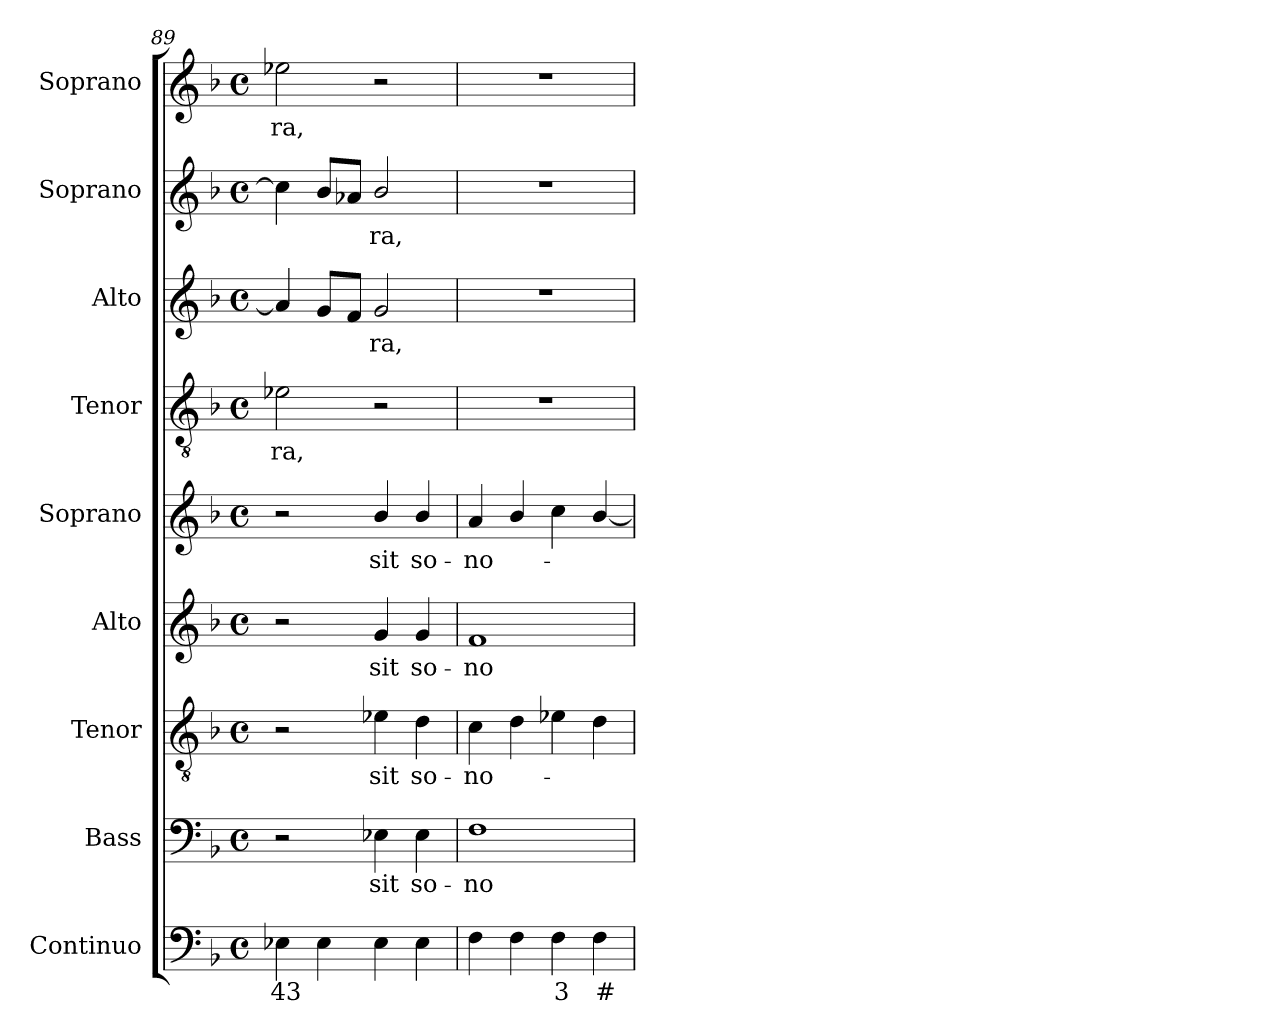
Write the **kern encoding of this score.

**kern	**text	**kern	**text	**kern	**text	**kern	**text	**kern	**text	**kern	**text	**kern	**text	**kern	**text	**kern	**text
*part9	*part9	*part8	*part8	*part7	*part7	*part6	*part6	*part5	*part5	*part4	*part4	*part3	*part3	*part2	*part2	*part1	*part1
*staff9	*staff9	*staff8	*staff8	*staff7	*staff7	*staff6	*staff6	*staff5	*staff5	*staff4	*staff4	*staff3	*staff3	*staff2	*staff2	*staff1	*staff1
*I"Continuo	*	*I"Bass	*	*I"Tenor	*	*I"Alto	*	*I"Soprano	*	*I"Tenor	*	*I"Alto	*	*I"Soprano	*	*I"Soprano	*
*I'Cont.	*	*I'B.	*	*I'T.	*	*I'A.	*	*I'S.	*	*I'T.	*	*I'A.	*	*I'S.	*	*I'S.	*
*clefF4	*	*clefF4	*	*clefGv2	*	*clefG2	*	*clefG2	*	*clefGv2	*	*clefG2	*	*clefG2	*	*clefG2	*
*	*	*	*	*ITrd7c12	*	*	*	*	*	*ITrd7c12	*	*	*	*	*	*	*
*k[b-]	*	*k[b-]	*	*k[b-]	*	*k[b-]	*	*k[b-]	*	*k[b-]	*	*k[b-]	*	*k[b-]	*	*k[b-]	*
*F:	*	*F:	*	*F:	*	*F:	*	*F:	*	*F:	*	*F:	*	*F:	*	*F:	*
*M4/4	*	*M4/4	*	*M4/4	*	*M4/4	*	*M4/4	*	*M4/4	*	*M4/4	*	*M4/4	*	*M4/4	*
*met(c)	*	*met(c)	*	*met(c)	*	*met(c)	*	*met(c)	*	*met(c)	*	*met(c)	*	*met(c)	*	*met(c)	*
=89	=89	=89	=89	=89	=89	=89	=89	=89	=89	=89	=89	=89	=89	=89	=89	=89	=89
!	!LO:LY:b:color=#000000	!	!	!	!	!	!	!	!	!	!	!	!	!	!	!	!
!	!	!	!	!	!	!	!	!	!	!	!LO:LY:b:color=#000000	!	!	!	!	!	!
!	!	!	!	!	!	!	!	!	!	!	!	!	!	!	!	!	!LO:LY:b:color=#000000
4E-Xi\	43	2r	.	2r	.	2r	.	2r	.	2E-Xi\	-ra,	4a-i/]	.	4cci\]	.	2ee-Xi\	-ra,
4E-i\	.	.	.	.	.	.	.	.	.	.	.	8gi/L	.	8b-i/L	.	.	.
.	.	.	.	.	.	.	.	.	.	.	.	8fi/J	.	8a-Xi/J	.	.	.
!	!	!	!LO:LY:b:color=#000000	!	!	!	!	!	!	!	!	!	!	!	!	!	!
!	!	!	!	!	!LO:LY:b:color=#000000	!	!	!	!	!	!	!	!	!	!	!	!
!	!	!	!	!	!	!	!LO:LY:b:color=#000000	!	!	!	!	!	!	!	!	!	!
!	!	!	!	!	!	!	!	!	!LO:LY:b:color=#000000	!	!	!	!	!	!	!	!
!	!	!	!	!	!	!	!	!	!	!	!	!	!LO:LY:b:color=#000000	!	!	!	!
!	!	!	!	!	!	!	!	!	!	!	!	!	!	!	!LO:LY:b:color=#000000	!	!
4E-i\	.	4E-Xi\	sit	4E-Xi\	sit	4gi/	sit	4b-i/	sit	2r	.	2gi/	-ra,	2b-i/	-ra,	2r	.
!	!	!	!LO:LY:b:color=#000000	!	!	!	!	!	!	!	!	!	!	!	!	!	!
!	!	!	!	!	!LO:LY:b:color=#000000	!	!	!	!	!	!	!	!	!	!	!	!
!	!	!	!	!	!	!	!LO:LY:b:color=#000000	!	!	!	!	!	!	!	!	!	!
!	!	!	!	!	!	!	!	!	!LO:LY:b:color=#000000	!	!	!	!	!	!	!	!
4E-i\	.	4E-i\	so-	4Di\	so-	4gi/	so-	4b-i/	so-	.	.	.	.	.	.	.	.
=90	=90	=90	=90	=90	=90	=90	=90	=90	=90	=90	=90	=90	=90	=90	=90	=90	=90
!	!	!	!LO:LY:b:color=#000000	!	!	!	!	!	!	!	!	!	!	!	!	!	!
!	!	!	!	!	!LO:LY:b:color=#000000	!	!	!	!	!	!	!	!	!	!	!	!
!	!	!	!	!	!	!	!LO:LY:b:color=#000000	!	!	!	!	!	!	!	!	!	!
!	!	!	!	!	!	!	!	!	!LO:LY:b:color=#000000	!	!	!	!	!	!	!	!
4Fi\	.	1Fi	-no-	4Ci\	-no-	1fi	-no-	4ai/	-no-	1r	.	1r	.	1r	.	1r	.
4Fi\	.	.	.	4Di\	.	.	.	4b-i/	.	.	.	.	.	.	.	.	.
!	!LO:LY:b:color=#000000	!	!	!	!	!	!	!	!	!	!	!	!	!	!	!	!
4Fi\	3	.	.	4E-Xi\	.	.	.	4cci\	.	.	.	.	.	.	.	.	.
!	!LO:LY:b:color=#000000	!	!	!	!	!	!	!	!	!	!	!	!	!	!	!	!
4Fi\	#	.	.	4Di\	.	.	.	[<4b-i/	.	.	.	.	.	.	.	.	.
=	=	=	=	=	=	=	=	=	=	=	=	=	=	=	=	=	=
*-	*-	*-	*-	*-	*-	*-	*-	*-	*-	*-	*-	*-	*-	*-	*-	*-	*-
